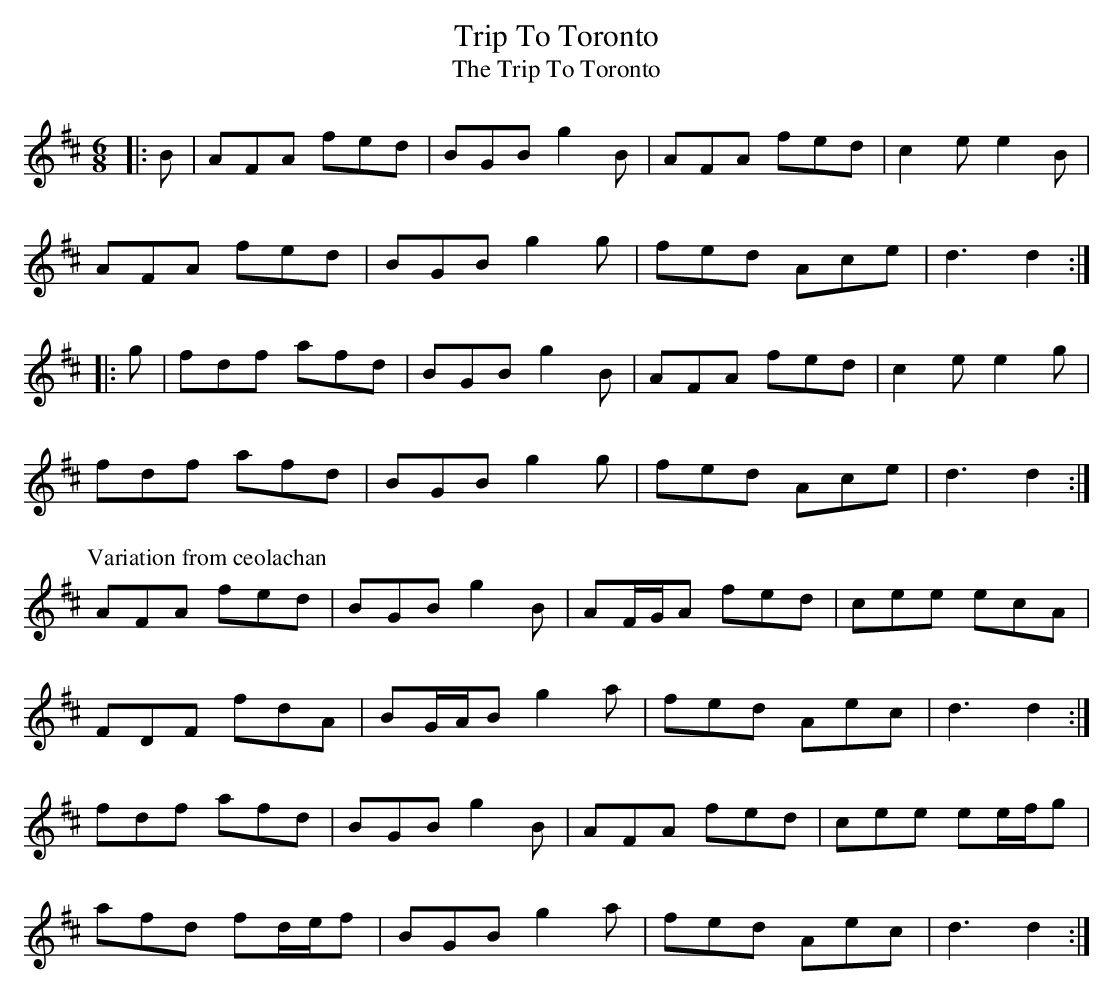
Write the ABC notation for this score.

X:1
T:Trip To Toronto
T:Trip To Toronto, The
M:6/8
L:1/8
K:Dmaj
|: B | AFA fed | BGB g2B | AFA fed | c2e e2B |
AFA fed | BGB g2g | fed Ace | d3 d2 :|
|: g | fdf afd | BGB g2B | AFA fed | c2e e2g |
fdf afd | BGB g2g | fed Ace | d3 d2 :|
P:Variation from ceolachan
K:Dmaj
AFA fed | BGB g2 B | AF/G/A fed | cee ecA |
FDF fdA | BG/A/B g2 a | fed Aec | d3 d2 :|
fdf afd | BGB g2 B | AFA fed | cee ee/f/g |
afd fd/e/f | BGB g2 a | fed Aec | d3 d2 :|
